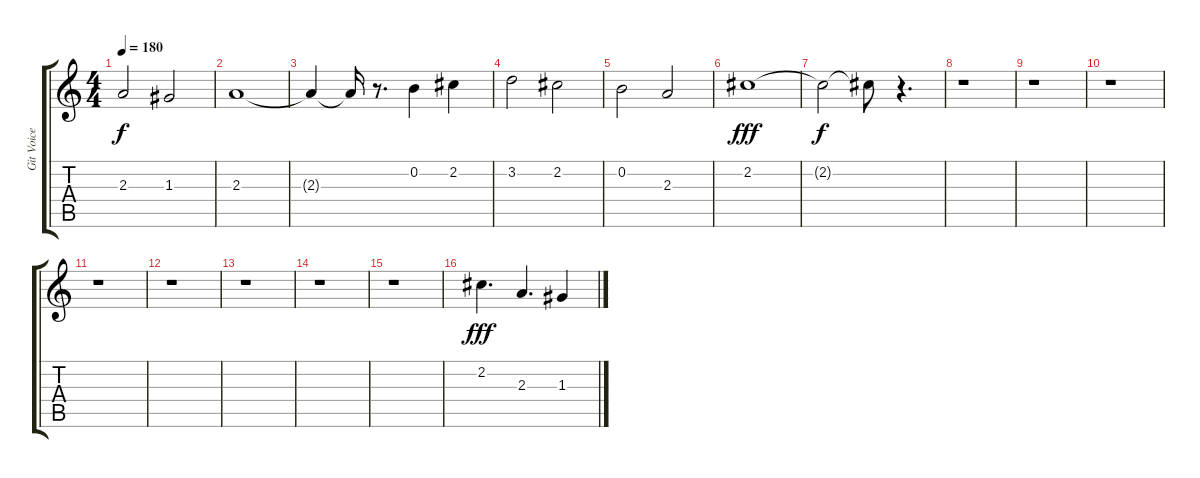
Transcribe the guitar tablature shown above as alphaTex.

\track ("Git Voice" "Git Voice") {instrument distortionguitar}
\staff {score tabs}
\tuning (E4 B3 G3 D3 A2 E2) {hide}
\ts (4 4)
\tempo 180
\clef g2
\ks c
2.3.2{dy f} 1.3.2 |
2.3.1 |
2.3{t}.4 2.3{t}.16 r.8{d} 0.2.4 2.2.4 |
3.2.2 2.2.2 |
0.2.2 2.3.2 |
2.2.1{dy fff} |
2.2{t}.2{dy f} 2.2{t}.8 r.4{d} |
r.1 |
r.1 |
r.1 |
r.1 |
r.1 |
r.1 |
r.1 |
r.1 |
2.2.4{d dy fff} 2.3.4{d} 1.3.4
